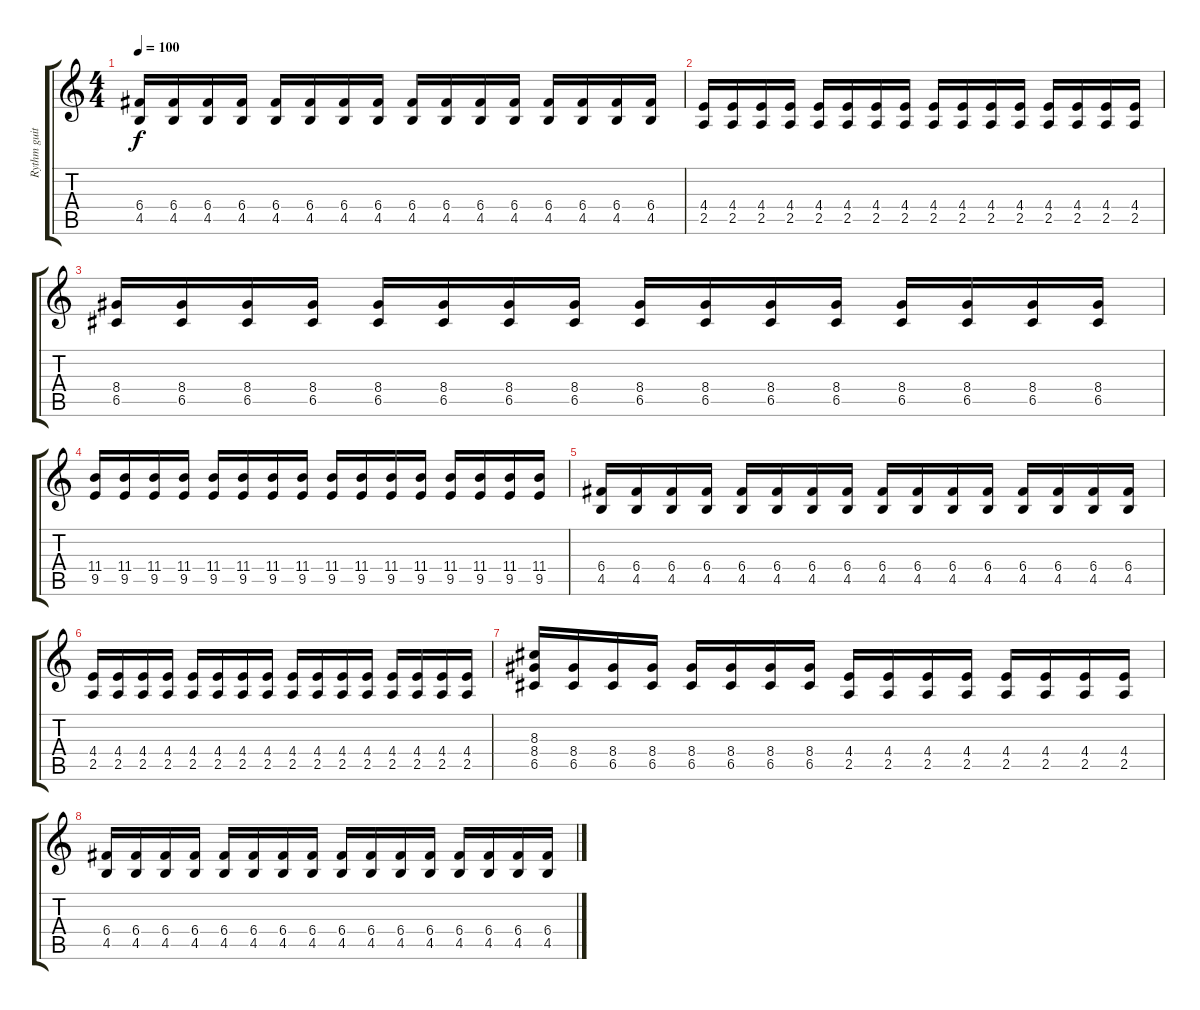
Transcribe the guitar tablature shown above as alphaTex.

\track ("Rythm guitar" "Rythm guit") {instrument distortionguitar}
\staff {score tabs}
\tuning (D4 A3 F3 C3 G2 C2) {hide}
\ts (4 4)
\tempo 100
\clef g2
\ks c
(6.4 4.5).16{dy f} (6.4 4.5).16 (6.4 4.5).16 (6.4 4.5).16 (6.4 4.5).16 (6.4 4.5).16 (6.4 4.5).16 (6.4 4.5).16 (6.4 4.5).16 (6.4 4.5).16 (6.4 4.5).16 (6.4 4.5).16 (6.4 4.5).16 (6.4 4.5).16 (6.4 4.5).16 (6.4 4.5).16 |
(4.4 2.5).16 (4.4 2.5).16 (4.4 2.5).16 (4.4 2.5).16 (4.4 2.5).16 (4.4 2.5).16 (4.4 2.5).16 (4.4 2.5).16 (4.4 2.5).16 (4.4 2.5).16 (4.4 2.5).16 (4.4 2.5).16 (4.4 2.5).16 (4.4 2.5).16 (4.4 2.5).16 (4.4 2.5).16 |
(8.4 6.5).16 (8.4 6.5).16 (8.4 6.5).16 (8.4 6.5).16 (8.4 6.5).16 (8.4 6.5).16 (8.4 6.5).16 (8.4 6.5).16 (8.4 6.5).16 (8.4 6.5).16 (8.4 6.5).16 (8.4 6.5).16 (8.4 6.5).16 (8.4 6.5).16 (8.4 6.5).16 (8.4 6.5).16 |
(11.4 9.5).16 (11.4 9.5).16 (11.4 9.5).16 (11.4 9.5).16 (11.4 9.5).16 (11.4 9.5).16 (11.4 9.5).16 (11.4 9.5).16 (11.4 9.5).16 (11.4 9.5).16 (11.4 9.5).16 (11.4 9.5).16 (11.4 9.5).16 (11.4 9.5).16 (11.4 9.5).16 (11.4 9.5).16 |
(6.4 4.5).16 (6.4 4.5).16 (6.4 4.5).16 (6.4 4.5).16 (6.4 4.5).16 (6.4 4.5).16 (6.4 4.5).16 (6.4 4.5).16 (6.4 4.5).16 (6.4 4.5).16 (6.4 4.5).16 (6.4 4.5).16 (6.4 4.5).16 (6.4 4.5).16 (6.4 4.5).16 (6.4 4.5).16 |
(4.4 2.5).16 (4.4 2.5).16 (4.4 2.5).16 (4.4 2.5).16 (4.4 2.5).16 (4.4 2.5).16 (4.4 2.5).16 (4.4 2.5).16 (4.4 2.5).16 (4.4 2.5).16 (4.4 2.5).16 (4.4 2.5).16 (4.4 2.5).16 (4.4 2.5).16 (4.4 2.5).16 (4.4 2.5).16 |
(8.3 8.4 6.5).16 (8.4 6.5).16 (8.4 6.5).16 (8.4 6.5).16 (8.4 6.5).16 (8.4 6.5).16 (8.4 6.5).16 (8.4 6.5).16 (4.4 2.5).16 (4.4 2.5).16 (4.4 2.5).16 (4.4 2.5).16 (4.4 2.5).16 (4.4 2.5).16 (4.4 2.5).16 (4.4 2.5).16 |
(6.4 4.5).16 (6.4 4.5).16 (6.4 4.5).16 (6.4 4.5).16 (6.4 4.5).16 (6.4 4.5).16 (6.4 4.5).16 (6.4 4.5).16 (6.4 4.5).16 (6.4 4.5).16 (6.4 4.5).16 (6.4 4.5).16 (6.4 4.5).16 (6.4 4.5).16 (6.4 4.5).16 (6.4 4.5).16
